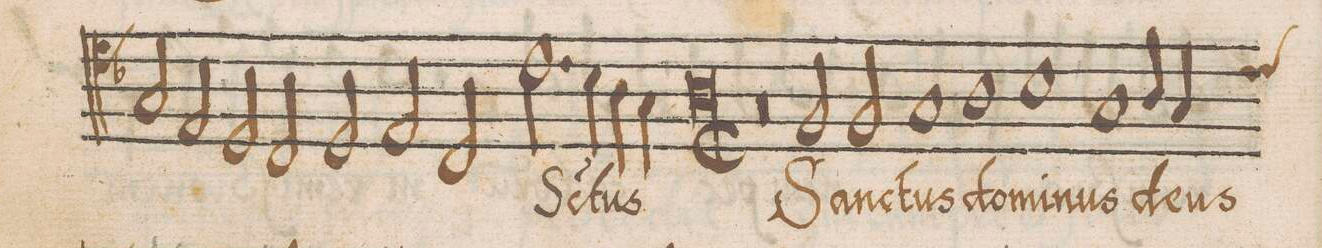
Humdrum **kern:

**kern	**text
*I"ALTVS	*
*clefC4	*
*k[b-]	*
*met()	*
*M2/1	*
2G/	.
2E/	.
=9-	=9-
2D/	.
2C/	.
2D/	.
2E/	.
=10-	=10-
2C/	-ctus
*	*Xij
2.c\	S(an)-
4B-\	-ctus
4A\	.
4G\	.
=11-	=11-
0A	.
=12||	=12||
0r	.
=13-	=13-
2F/	Sanc-
2F/	-tus
1G	.
=14-	=14-
1A	do-
1B-	-mi-
=15-	=15-
1G	-nus
4A/	de-
4G/	-us
*-	*-
